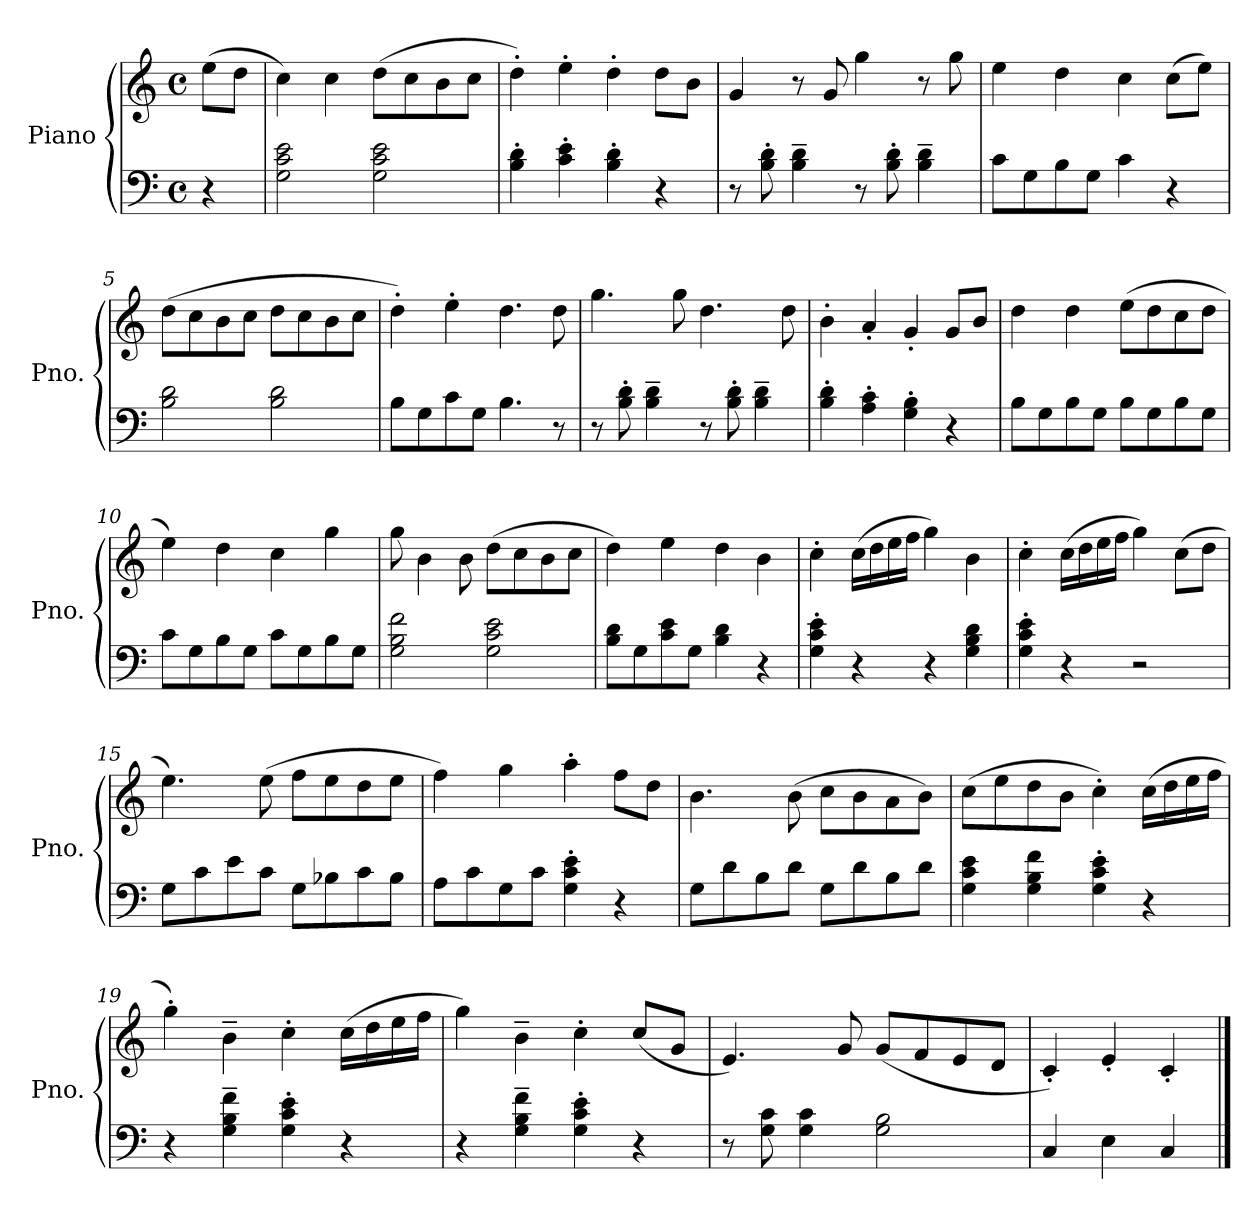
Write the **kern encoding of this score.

**kern	**kern
*part1	*part1
*staff2	*staff1
*I"Piano	*
*I'Pno.	*
*clefF4	*clefG2
*k[]	*k[]
*M4/4	*M4/4
*met(c)	*met(c)
*MM140	*MM140
=	=
4r	(>8ee\L
.	8dd\J
=1	=1
2G\ 2c\ 2e\	4cc\)
.	4cc\
2G\ 2c\ 2e\	(>8dd\L
.	8cc\
.	8b\
.	8cc\J
=2	=2
4B\' 4d\'	4dd'\)
4c\' 4e\'	4ee'\
4B\' 4d\'	4dd'\
4r	8dd\L
.	8b\J
=3	=3
8r	4g/
8B\' 8d\'	.
4B\~ 4d\~	8r
.	8g/
8r	4gg\
8B\' 8d\'	.
4B\~ 4d\~	8r
.	8gg\
=4	=4
8c\L	4ee\
8G\	.
8B\	4dd\
8G\J	.
4c\	4cc\
4r	(>8cc\L
.	8ee\J)
=5	=5
2B\ 2d\	(>8dd\L
.	8cc\
.	8b\
.	8cc\J
2B\ 2d\	8dd\L
.	8cc\
.	8b\
.	8cc\J
!!LO:LB:g=z
=6	=6
8B\L	4dd'\)
8G\	.
8c\	4ee'\
8G\J	.
4.B\	4.dd\
8r	8dd\
=7	=7
8r	4.gg\
8B\' 8d\'	.
4B\~ 4d\~	.
.	8gg\
8r	4.dd\
8B\' 8d\'	.
4B\~ 4d\~	.
.	8dd\
=8	=8
4B\' 4d\'	4b'\
4A\' 4c\'	4a'/
4G\' 4B\'	4g'/
4r	8g/L
.	8b/J
=9	=9
8B\L	4dd\
8G\	.
8B\	4dd\
8G\J	.
8B\L	(>8ee\L
8G\	8dd\
8B\	8cc\
8G\J	8dd\J
=10	=10
8c\L	4ee\)
8G\	.
8B\	4dd\
8G\J	.
8c\L	4cc\
8G\	.
8B\	4gg\
8G\J	.
=11	=11
2G\ 2B\ 2f\	8gg\
.	4b\
.	8b\
2G\ 2c\ 2e\	(>8dd\L
.	8cc\
.	8b\
.	8cc\J
!!LO:LB:g=z
=12	=12
8B\ 8d\L	4dd\)
8G\	.
8c\ 8e\	4ee\
8G\J	.
4B\ 4d\	4dd\
4r	4b\
=13	=13
4G\' 4c\' 4e\'	4cc'\
4r	(>16cc\LL
.	16dd\
.	16ee\
.	16ff\JJ
4r	4gg\)
4G\ 4B\ 4d\	4b\
=14	=14
4G\' 4c\' 4e\'	4cc'\
4r	(>16cc\LL
.	16dd\
.	16ee\
.	16ff\JJ
2r	4gg\)
.	(>8cc\L
.	8dd\J
=15	=15
8G\L	4.ee\)
8c\	.
8e\	.
8c\J	(>8ee\
8G\L	8ff\L
8B-X\	8ee\
8c\	8dd\
8B-\J	8ee\J
=16	=16
8A\L	4ff\)
8c\	.
8G\	4gg\
8c\J	.
4G\' 4c\' 4e\'	4aa'\
4r	8ff\L
.	8dd\J
!!LO:LB:g=z
=17	=17
8G\L	4.b\
8d\	.
8B\	.
8d\J	(>8b\
8G\L	8cc\L
8d\	8b\
8B\	8a\
8d\J	8b\J)
=18	=18
4G\ 4c\ 4e\	(>8cc\L
.	8ee\
4G\ 4B\ 4f\	8dd\
.	8b\J
4G\' 4c\' 4e\'	4cc'\)
4r	(>16cc\LL
.	16dd\
.	16ee\
.	16ff\JJ
=19	=19
4r	4gg'\)
4G\~ 4B\~ 4f\~	4b~\
4G\' 4c\' 4e\'	4cc'\
4r	(>16cc\LL
.	16dd\
.	16ee\
.	16ff\JJ
=20	=20
4r	4gg\)
4G\~ 4B\~ 4f\~	4b~\
4G\' 4c\' 4e\'	4cc'\
4r	(<8cc/L
.	8g/J
=21	=21
8r	4.e/)
8G\ 8c\	.
4G\ 4c\	.
.	8g/
2G\ 2B\	(<8g/L
.	8f/
.	8e/
.	8d/J
!!LO:LB:g=z
=22	=22
4C/	4c'/)
4E\	4e'/
4C/	4c'/
==	==
*-	*-
